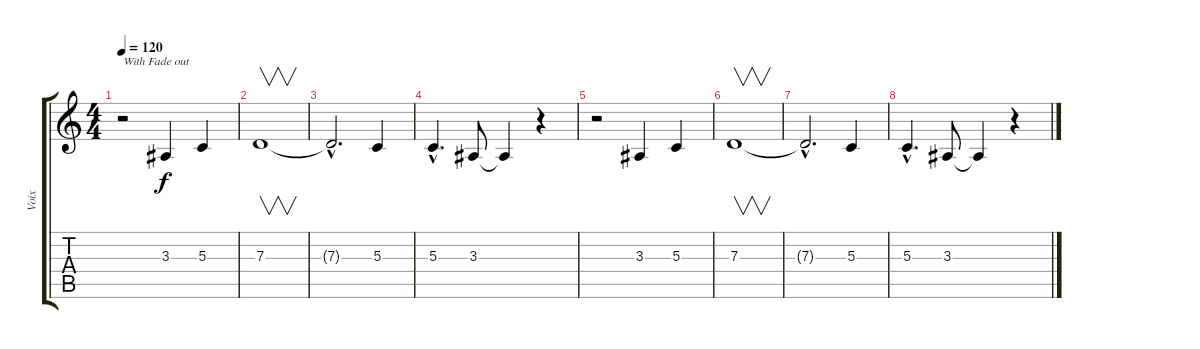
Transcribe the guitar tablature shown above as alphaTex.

\track ("Voix" "Voix") {instrument harmonica}
\staff {score tabs}
\tuning (E4 B3 G3 D3 A2 E2) {hide}
\ts (4 4)
\tempo 120
\clef g2
\ks c
r.2{txt "With Fade out" dy f} 3.3.4 5.3.4 |
7.3.1{v} |
7.3{hac t}.2{d} 5.3.4 |
5.3{hac}.4{d} 3.3.8 3.3{t}.4 r.4 |
r.2 3.3.4 5.3.4 |
7.3.1{v} |
7.3{hac t}.2{d} 5.3.4 |
5.3{hac}.4{d} 3.3.8 3.3{t}.4 r.4
